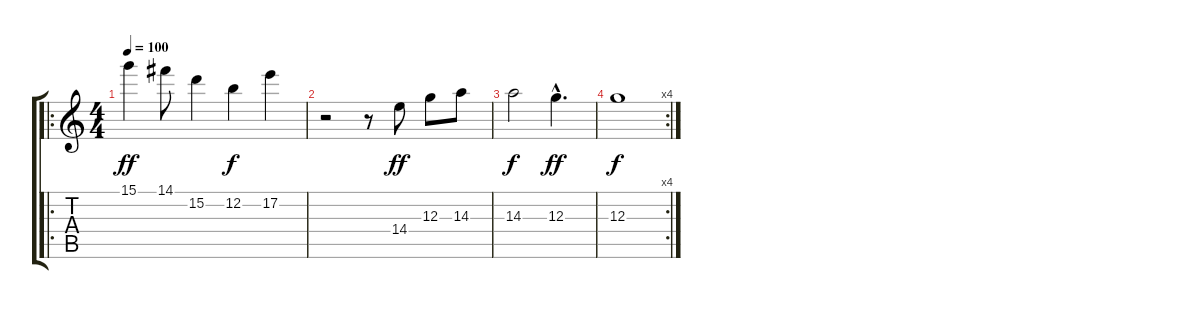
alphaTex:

\track "" {instrument synthbass1}
\staff {score tabs}
\tuning (E4 B3 G3 D3 A2 E2) {hide}
\ro
\ts (4 4)
\tempo 100
\clef g2
\ks c
15.1.4{dy ff} 14.1.8 15.2.4 12.2.4{dy f} 17.2.4 |
r.2 r.8 14.4.8{dy ff} 12.3.8 14.3.8 |
14.3.2{dy f} 12.3{hac}.4{d dy ff} |
\rc 4
12.3.1{dy f}
